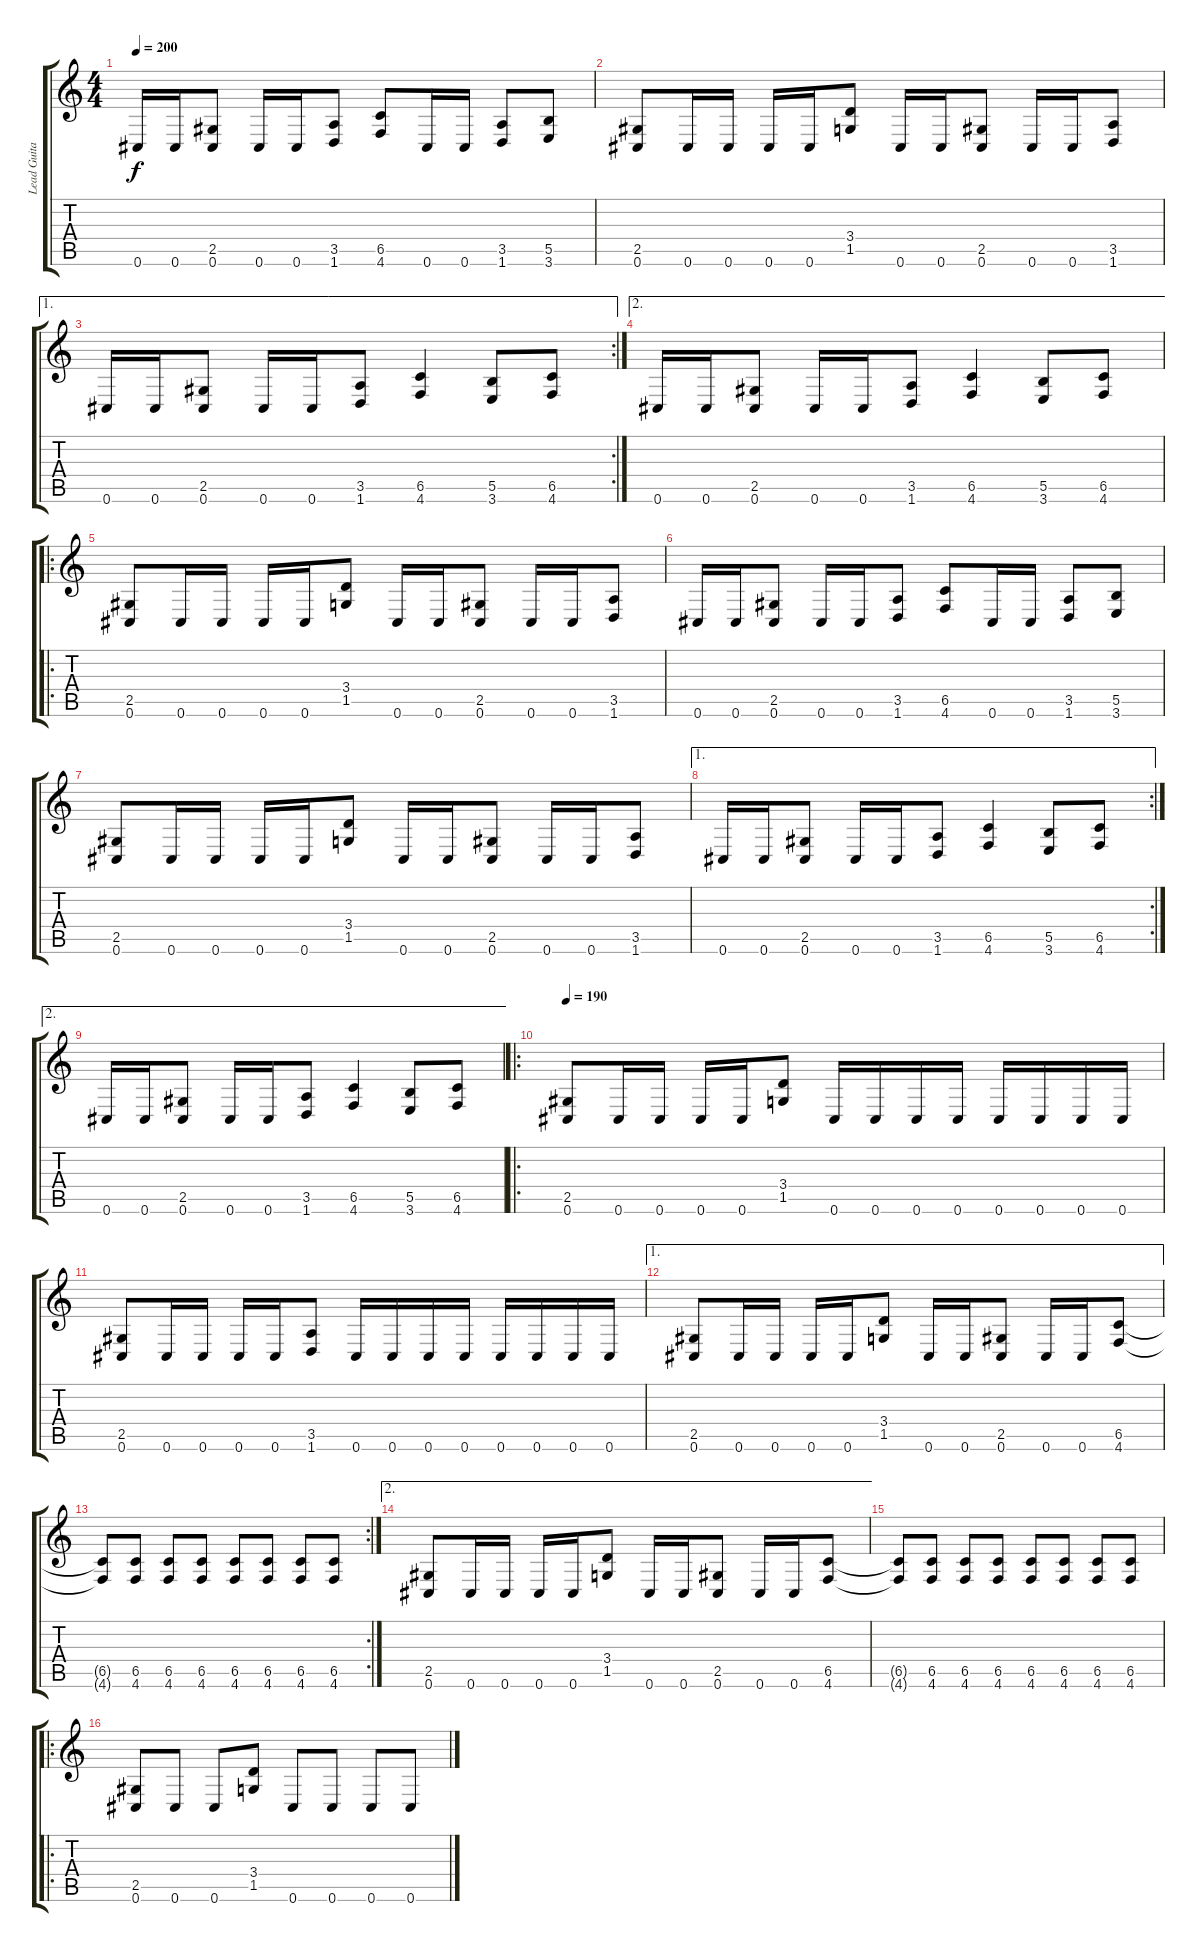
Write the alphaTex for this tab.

\track ("Lead Guitar" "Lead Guita") {instrument overdrivenguitar}
\staff {score tabs}
\tuning (Db4 Ab3 E3 B2 Gb2 Db2) {hide}
\ts (4 4)
\tempo 200
\clef g2
\ks c
0.6.16{dy f} 0.6.16 (2.5 0.6).8 0.6.16 0.6.16 (3.5 1.6).8 (6.5 4.6).8 0.6.16 0.6.16 (3.5 1.6).8 (5.5 3.6).8 |
(2.5 0.6).8 0.6.16 0.6.16 0.6.16 0.6.16 (3.4 1.5).8 0.6.16 0.6.16 (2.5 0.6).8 0.6.16 0.6.16 (3.5 1.6).8 |
\ae 1
\rc 2
0.6.16 0.6.16 (2.5 0.6).8 0.6.16 0.6.16 (3.5 1.6).8 (6.5 4.6).4 (5.5 3.6).8 (6.5 4.6).8 |
\ae 2
0.6.16 0.6.16 (2.5 0.6).8 0.6.16 0.6.16 (3.5 1.6).8 (6.5 4.6).4 (5.5 3.6).8 (6.5 4.6).8 |
\ro
(2.5 0.6).8 0.6.16 0.6.16 0.6.16 0.6.16 (3.4 1.5).8 0.6.16 0.6.16 (2.5 0.6).8 0.6.16 0.6.16 (3.5 1.6).8 |
0.6.16 0.6.16 (2.5 0.6).8 0.6.16 0.6.16 (3.5 1.6).8 (6.5 4.6).8 0.6.16 0.6.16 (3.5 1.6).8 (5.5 3.6).8 |
(2.5 0.6).8 0.6.16 0.6.16 0.6.16 0.6.16 (3.4 1.5).8 0.6.16 0.6.16 (2.5 0.6).8 0.6.16 0.6.16 (3.5 1.6).8 |
\ae 1
\rc 2
0.6.16 0.6.16 (2.5 0.6).8 0.6.16 0.6.16 (3.5 1.6).8 (6.5 4.6).4 (5.5 3.6).8 (6.5 4.6).8 |
\ae 2
0.6.16 0.6.16 (2.5 0.6).8 0.6.16 0.6.16 (3.5 1.6).8 (6.5 4.6).4 (5.5 3.6).8 (6.5 4.6).8 |
\ro
\tempo 190
(2.5 0.6).8 0.6.16 0.6.16 0.6.16 0.6.16 (3.4 1.5).8 0.6.16 0.6.16 0.6.16 0.6.16 0.6.16 0.6.16 0.6.16 0.6.16 |
(2.5 0.6).8 0.6.16 0.6.16 0.6.16 0.6.16 (3.5 1.6).8 0.6.16 0.6.16 0.6.16 0.6.16 0.6.16 0.6.16 0.6.16 0.6.16 |
\ae 1
(2.5 0.6).8 0.6.16 0.6.16 0.6.16 0.6.16 (3.4 1.5).8 0.6.16 0.6.16 (2.5 0.6).8 0.6.16 0.6.16 (6.5 4.6).8 |
\rc 2
(6.5{t} 4.6{t}).8 (6.5 4.6).8 (6.5 4.6).8 (6.5 4.6).8 (6.5 4.6).8 (6.5 4.6).8 (6.5 4.6).8 (6.5 4.6).8 |
\ae 2
(2.5 0.6).8 0.6.16 0.6.16 0.6.16 0.6.16 (3.4 1.5).8 0.6.16 0.6.16 (2.5 0.6).8 0.6.16 0.6.16 (6.5 4.6).8 |
(6.5{t} 4.6{t}).8 (6.5 4.6).8 (6.5 4.6).8 (6.5 4.6).8 (6.5 4.6).8 (6.5 4.6).8 (6.5 4.6).8 (6.5 4.6).8 |
\ro
(2.5 0.6).8 0.6.8 0.6.8 (3.4 1.5).8 0.6.8 0.6.8 0.6.8 0.6.8
